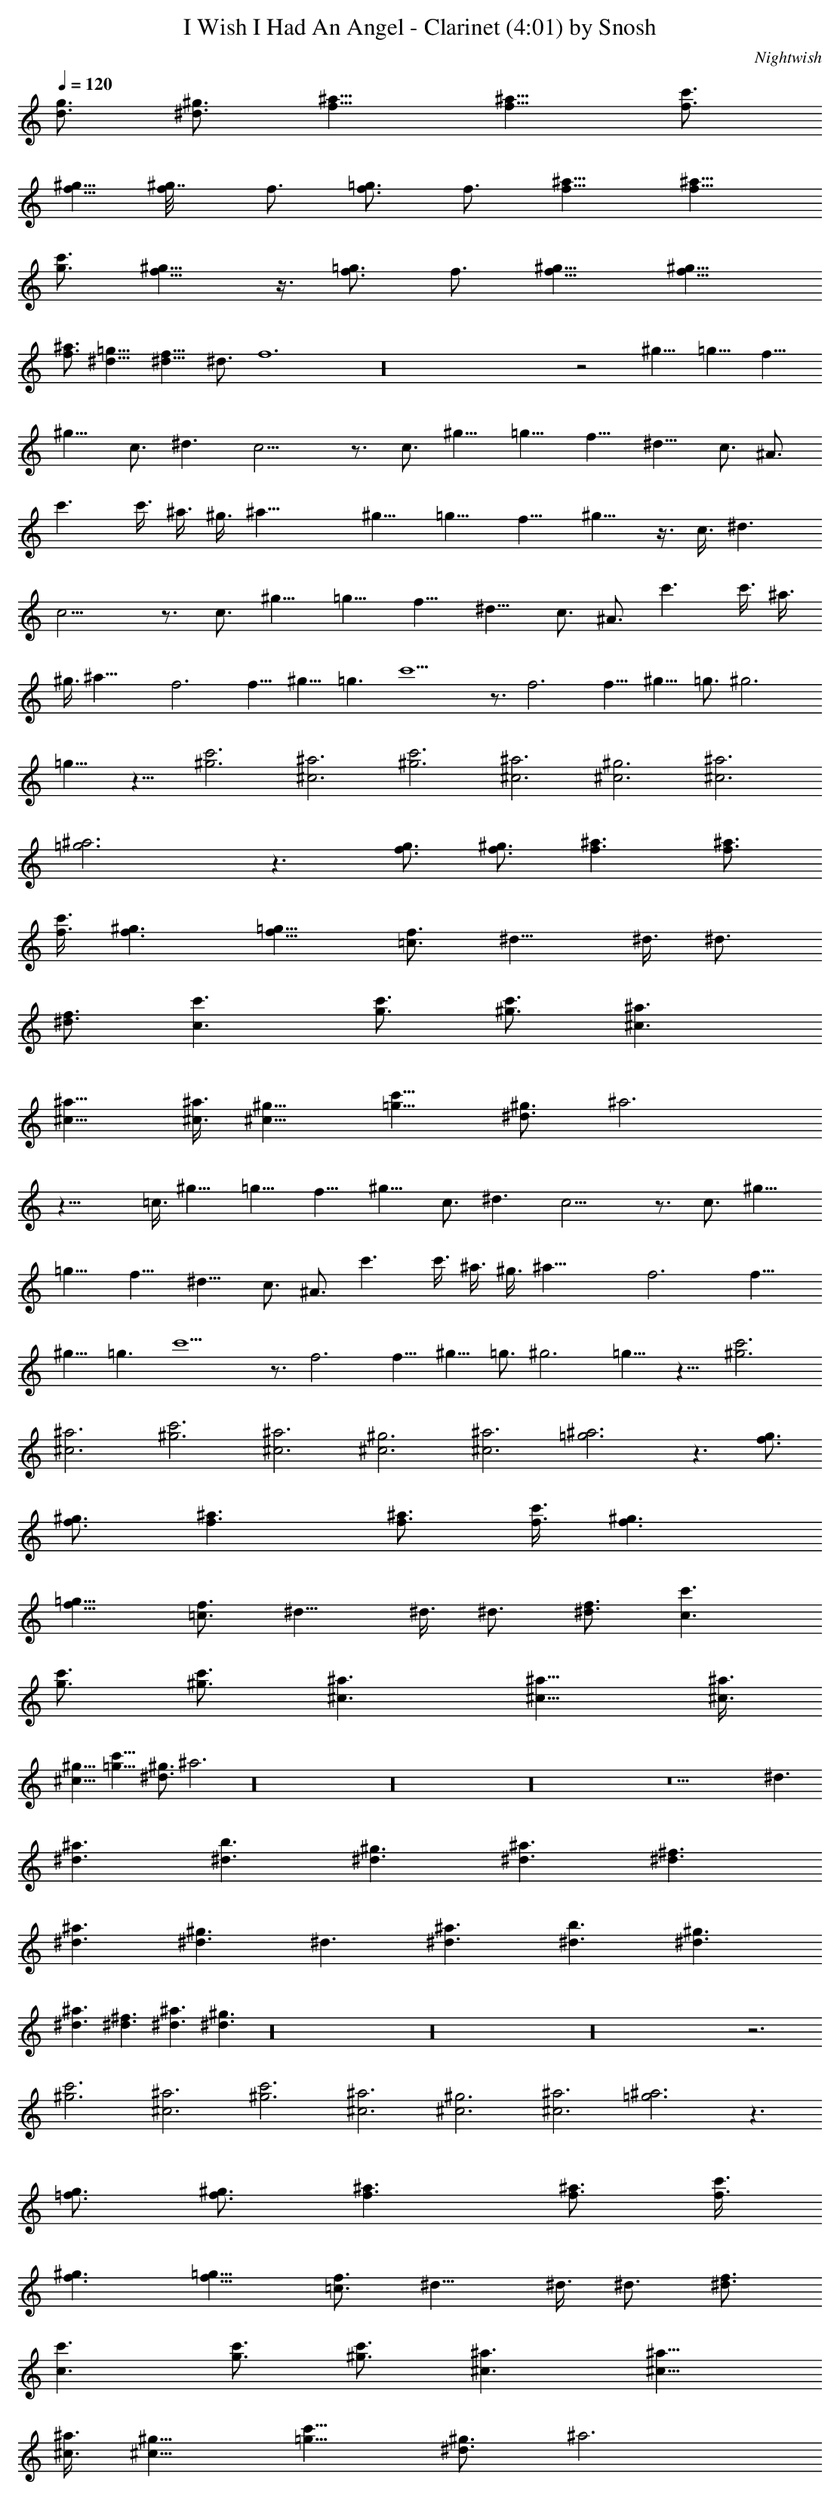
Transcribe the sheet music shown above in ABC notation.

X:1
T:I Wish I Had An Angel - Clarinet (4:01) by Snosh
C:Nightwish
L:1/4
Q:120
K:C
[g3/4d3/4] [^g3/4^d3/4] [^a9/8f9/8] [^a9/8f9/8] [c'3/4f3/4]
[^g5/8f5/8] [^g7/8f/8] f3/4 [=g3/4f3/4] f3/4 [^a9/8f9/8] [^a9/8f9/8]
[c'3/4g3/4] [^g9/8f9/8] z3/8 [=g3/4f3/4] f3/4 [^g9/8f9/8] [^g9/8f9/8]
[^a3/4f3/4] [=g9/8^d9/8] [f9/8^d9/8] ^d3/4 f6 z16 z2 ^g9/8 =g9/8 f9/8
^g9/8 c3/4 ^d3/2 c15/4 z3/4 c3/4 ^g9/8 =g9/8 f9/8 ^d9/8 c3/4 ^A3/4
c'3/2 c'3/8 ^a3/8 ^g3/8 ^a27/8 ^g9/8 =g9/8 f9/8 ^g9/8 z3/8 c3/8 ^d3/2
c15/4 z3/4 c3/4 ^g9/8 =g9/8 f9/8 ^d9/8 c3/4 ^A3/4 c'3/2 c'3/8 ^a3/8
^g3/8 ^a27/8 f3 f9/8 ^g9/8 =g3/2 c'9/2 z3/4 f3 f9/8 ^g9/8 =g3/4 ^g3
=g9/8 z15/8 [^g3c'3] [^a3^c3] [^g3c'3] [^a3^c3] [^g3^c3] [^a3^c3]
[=g3^a3] z3/2 [g3/4f3/4] [^g3/4f3/4] [^a3/2f3/2] [^a3/4f3/4]
[c'3/8f3/8] [^g3/2f3/2] [=g9/8f9/8] [=c3/4f3/4] ^d9/8 ^d3/8 ^d3/4
[f3/4^d3/4] [c3/2c'3/2] [g3/4c'3/4] [^g3/4c'3/4] [^a3/2^c3/2]
[^a9/8^c9/8] [^a3/8^c3/8] [^c9/8^g9/8] [c'9/8=g9/8] [^g3/4^d3/4] ^a3
z21/8 =c3/8 ^g9/8 =g9/8 f9/8 ^g9/8 c3/4 ^d3/2 c15/4 z3/4 c3/4 ^g9/8
=g9/8 f9/8 ^d9/8 c3/4 ^A3/4 c'3/2 c'3/8 ^a3/8 ^g3/8 ^a27/8 f3 f9/8
^g9/8 =g3/2 c'9/2 z3/4 f3 f9/8 ^g9/8 =g3/4 ^g3 =g9/8 z15/8 [^g3c'3]
[^a3^c3] [^g3c'3] [^a3^c3] [^g3^c3] [^a3^c3] [=g3^a3] z3/2 [g3/4f3/4]
[^g3/4f3/4] [^a3/2f3/2] [^a3/4f3/4] [c'3/8f3/8] [^g3/2f3/2]
[=g9/8f9/8] [=c3/4f3/4] ^d9/8 ^d3/8 ^d3/4 [f3/4^d3/4] [c3/2c'3/2]
[g3/4c'3/4] [^g3/4c'3/4] [^a3/2^c3/2] [^a9/8^c9/8] [^a3/8^c3/8]
[^c9/8^g9/8] [c'9/8=g9/8] [^g3/4^d3/4] ^a3 z16 z16 z16 z9 ^d3/2
[^a3/2^d3/2] [b3/2^d3/2] [^g3/2^d3/2] [^a3/2^d3/2] [^f3/2^d3/2]
[^a3/2^d3/2] [^g3/2^d3/2] ^d3/2 [^a3/2^d3/2] [b3/2^d3/2] [^g3/2^d3/2]
[^a3/2^d3/2] [^f3/2^d3/2] [^a3/2^d3/2] [^g3/2^d3/2] z16 z16 z16 z3
[^g3c'3] [^a3^c3] [^g3c'3] [^a3^c3] [^g3^c3] [^a3^c3] [=g3^a3] z3/2
[g3/4=f3/4] [^g3/4f3/4] [^a3/2f3/2] [^a3/4f3/4] [c'3/8f3/8]
[^g3/2f3/2] [=g9/8f9/8] [=c3/4f3/4] ^d9/8 ^d3/8 ^d3/4 [f3/4^d3/4]
[c3/2c'3/2] [g3/4c'3/4] [^g3/4c'3/4] [^a3/2^c3/2] [^a9/8^c9/8]
[^a3/8^c3/8] [^c9/8^g9/8] [c'9/8=g9/8] [^g3/4^d3/4] ^a3
